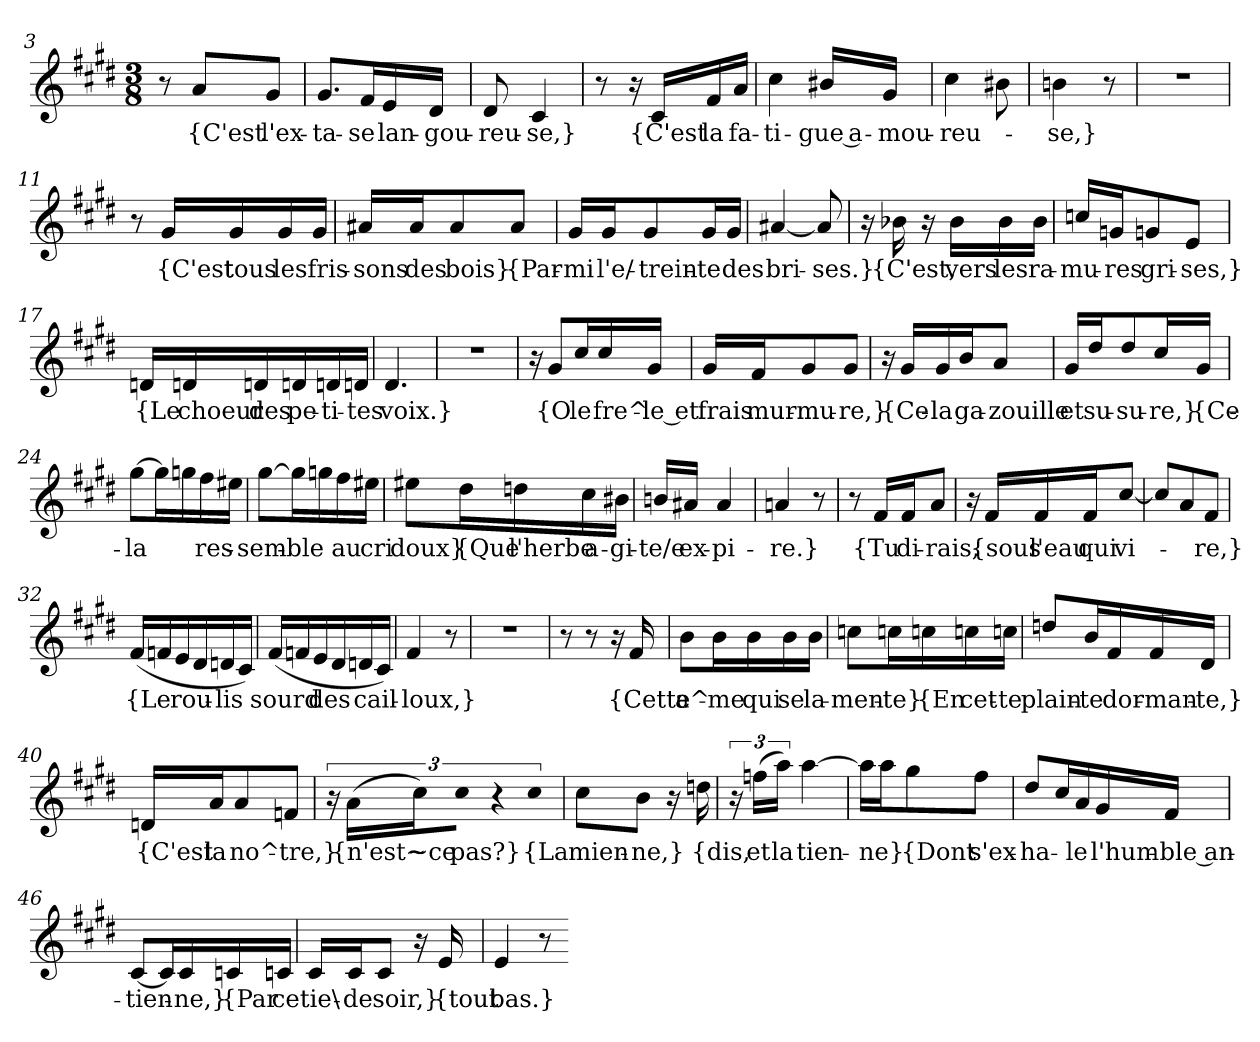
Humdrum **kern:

**kern	**text
*part1	*part1
*staff1	*staff1
*clefG2	*
*k[f#c#g#d#]	*
*M3/8	*
*MM30	*
=3	=3
8r	.
8a/L	{C'est
8g#/J	l'ex-
=4	=4
8.g#/L	-ta-
16f#/L	-se
16e/	lan-
16d#/JJ	-gou-
=5	=5
8d#	-reu-
4c#	-se,}
=6	=6
8r	.
16r	.
16c#/LL	{C'est
16f#/	la
16a/JJ	fa-
=7	=7
4cc#	-ti-
16b#X/LL	-gue a-
16g#/JJ	-mou-
=8	=8
4cc#	-reu-
8b#X	.
=9	=9
4bn	-se,}
8r	.
=10	=10
4.r	.
=11	=11
8r	.
16g#/LL	{C'est
16g#/	tous
16g#/	les
16g#/JJ	fris-
=12	=12
16a#X/LL	-sons
16a#/J	des
8a#/	bois}
8a#/J	{Par-
=13	=13
16g#/LL	-mi
16g#/J	l'e/-
8g#/	-trein-
16g#/L	-te
16g#/JJ	des
=14	=14
[4a#X	bri-
8a#]	-ses.}
=15	=15
16r	.
16b-X	{C'est,
16r	.
16b-\LL	vers
16b-\	les
16b-\JJ	ra-
=16	=16
16ccn/LL	-mu-
16gn/J	-res
8gn/	gri-
8e/J	-ses,}
=17	=17
16dn/LL	{Le
16dn/	choeur
16dn/	des
16dn/	pe-
16dn/	-ti-
16dn/JJ	-tes
=18	=18
4.d#	voix.}
=19	=19
4.r	.
=20	=20
16r	.
8g#/L	{O
16cc#/L	le
16cc#/	fre^-
16g#/JJ	-le et
=21	=21
16g#/LL	frais
16f#/J	mur-
8g#/	-mu-
8g#/J	-re,}
=22	=22
16r	.
16g#/LL	{Ce-
16g#/	-la
16b/J	ga-
8a/J	-zouille
=23	=23
16g#/LL	et
16dd#/J	su-
8dd#/	-su-
16cc#/L	-re,}
16g#/JJ	{Ce-
=24	=24
[8gg#\L	-la
16gg#\L]	.
16ggn\	.
16ff#\	res-
16ee#X\JJ	.
=25	=25
[8gg#\L	-sem-
16gg#\L]	-ble
16ggn\	.
16ff#\	au
16ee#X\JJ	cri
=26	=26
8ee#X\L	doux}
16dd#\L	{Que
16ddn\	l'herbe
16cc#\	a-
16b#X\JJ	-gi-
=27	=27
16bn/LL	-te/e
16a#X/JJ	ex-
4a#	-pi-
=28	=28
4an	-re.}
8r	.
=29	=29
8r	.
16f#/LL	{Tu
16f#/J	di-
8a/J	-rais,
=30	=30
16r	.
16f#/LL	{sous
16f#/	l'eau
16f#/J	qui
[8cc#/J	vi-
=31	=31
8cc#/L]	.
8a/	.
8f#/J	-re,}
=32	=32
(16f#/LL	{Le
16fn/	.
16e/	rou-
16d#/	.
16dn/	-lis
16c#/JJ)	.
=33	=33
(16f#/LL	sourd
16fn/	.
16e/	des
16d#/	.
16dn/	cail-
16c#/JJ)	.
=34	=34
4f#	-loux,}
8r	.
=35	=35
4.r	.
=36	=36
8r	.
8r	.
16r	.
16f#	{Cette
=37	=37
8b\L	a^-
16b\L	-me
16b\	qui
16b\	se
16b\JJ	la-
=38	=38
8ccn\L	-men-
16ccn\L	-te}
16ccn\	{En
16ccn\	cet-
16ccn\JJ	-te
=39	=39
8ddn/L	plain-
16b/L	-te
16f#/	dor-
16f#/	-man-
16d#/JJ	-te,}
=40	=40
16dn/LL	{C'est
16a/J	la
8a/	no^-
8fn/J	-tre,}
=41	=41
24r	.
(24a\LL	{n'est~
24cc#\J)	~ce
8cc#\J	pas?}
16r	.
16cc#	{La
=42	=42
8cc#\L	mien-
8b\J	-ne,}
16r	.
16ddn	{dis,
=43	=43
24r	.
(24ffn\LL	et
24aa\JJ)	la
[4aa	tien-
=44	=44
16aa\LL]	.
16aa\J	-ne}
8gg#\	{Dont
8ff#\J	s'ex-
=45	=45
8dd#/L	-ha-
16cc#/L	.
16a/	-le
16g#/	l'hum-
16f#/JJ	-ble an-
=46	=46
[8c#/L	-tien-
16c#/L]	.
16c#/	-ne,}
16cn/	{Par
16cn/JJ	ce
=47	=47
16c#/LL	tie\-
16c#/J	-de
8c#/J	soir,}
16r	.
16e	{tout
=48	=48
4e	bas.}
8r	.
=-	=-
*-	*-
